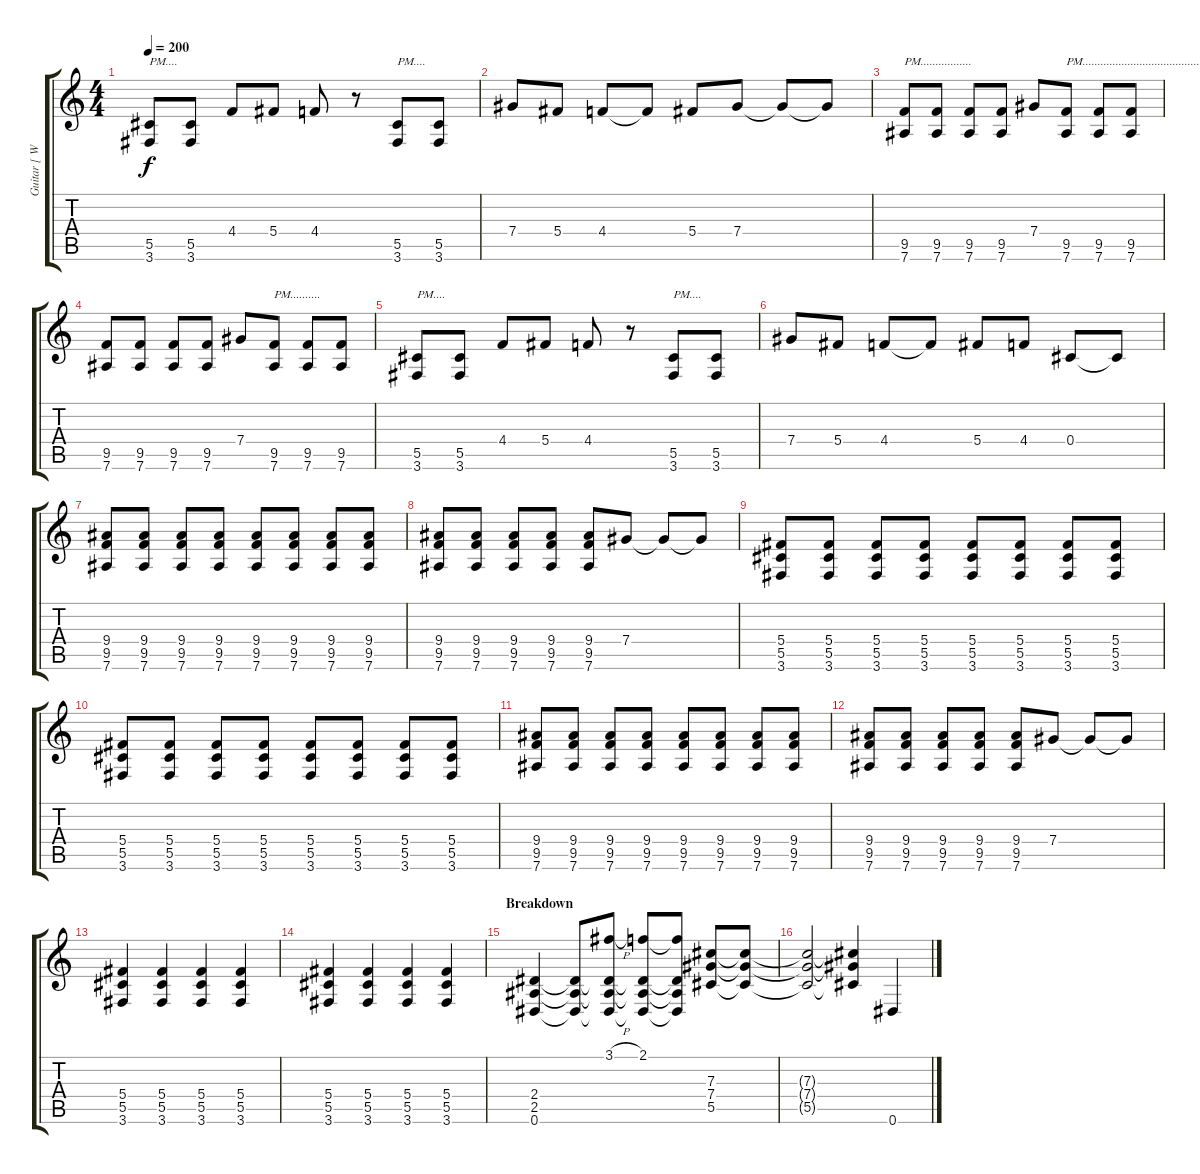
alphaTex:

\track ("Guitar [ Wade Preston ]" "Guitar [ W") {instrument distortionguitar}
\staff {score tabs}
\tuning (Eb4 Bb3 Gb3 Db3 Ab2 Eb2) {hide}
\ts (4 4)
\tempo 200
\clef g2
\ks c
(5.5 3.6).8{txt "PM...." dy f} (5.5 3.6).8 4.4.8 5.4.8 4.4.8 r.8 (5.5 3.6).8{txt "PM...."} (5.5 3.6).8 |
7.4.8 5.4.8 4.4.8 4.4{t}.8 5.4.8 7.4.8 7.4{t}.8 7.4{t}.8 |
(9.5 7.6).8{txt "PM................."} (9.5 7.6).8 (9.5 7.6).8 (9.5 7.6).8 7.4.8 (9.5 7.6).8{txt "PM............................................."} (9.5 7.6).8 (9.5 7.6).8 |
(9.5 7.6).8 (9.5 7.6).8 (9.5 7.6).8 (9.5 7.6).8 7.4.8 (9.5 7.6).8{txt "PM.........."} (9.5 7.6).8 (9.5 7.6).8 |
(5.5 3.6).8{txt "PM...."} (5.5 3.6).8 4.4.8 5.4.8 4.4.8 r.8 (5.5 3.6).8{txt "PM...."} (5.5 3.6).8 |
7.4.8 5.4.8 4.4.8 4.4{t}.8 5.4.8 4.4.8 0.4.8 0.4{t}.8 |
(9.4 9.5 7.6).8 (9.4 9.5 7.6).8 (9.4 9.5 7.6).8 (9.4 9.5 7.6).8 (9.4 9.5 7.6).8 (9.4 9.5 7.6).8 (9.4 9.5 7.6).8 (9.4 9.5 7.6).8 |
(9.4 9.5 7.6).8 (9.4 9.5 7.6).8 (9.4 9.5 7.6).8 (9.4 9.5 7.6).8 (9.4 9.5 7.6).8 7.4.8 7.4{t}.8 7.4{t}.8 |
(5.4 5.5 3.6).8 (5.4 5.5 3.6).8 (5.4 5.5 3.6).8 (5.4 5.5 3.6).8 (5.4 5.5 3.6).8 (5.4 5.5 3.6).8 (5.4 5.5 3.6).8 (5.4 5.5 3.6).8 |
(5.4 5.5 3.6).8 (5.4 5.5 3.6).8 (5.4 5.5 3.6).8 (5.4 5.5 3.6).8 (5.4 5.5 3.6).8 (5.4 5.5 3.6).8 (5.4 5.5 3.6).8 (5.4 5.5 3.6).8 |
(9.4 9.5 7.6).8 (9.4 9.5 7.6).8 (9.4 9.5 7.6).8 (9.4 9.5 7.6).8 (9.4 9.5 7.6).8 (9.4 9.5 7.6).8 (9.4 9.5 7.6).8 (9.4 9.5 7.6).8 |
(9.4 9.5 7.6).8 (9.4 9.5 7.6).8 (9.4 9.5 7.6).8 (9.4 9.5 7.6).8 (9.4 9.5 7.6).8 7.4.8 7.4{t}.8 7.4{t}.8 |
(5.4 5.5 3.6).4 (5.4 5.5 3.6).4 (5.4 5.5 3.6).4 (5.4 5.5 3.6).4 |
(5.4 5.5 3.6).4 (5.4 5.5 3.6).4 (5.4 5.5 3.6).4 (5.4 5.5 3.6).4 |
\section ("" "Breakdown")
(2.4 2.5 0.6).4{instrument electricguitarjazz} (2.4{t} 2.5{t} 0.6{t}).8 (3.1{h} 2.4{t} 2.5{t} 0.6{t}).8 (2.1 2.4{t} 2.5{t} 0.6{t}).8 (2.1{t} 2.4{t} 2.5{t} 0.6{t}).8 (7.3 7.4 5.5).8 (7.3{t} 7.4{t} 5.5{t}).8 |
(7.3{t} 7.4{t} 5.5{t}).2 (7.3{t} 7.4{t} 5.5{t}).4 0.6.4
